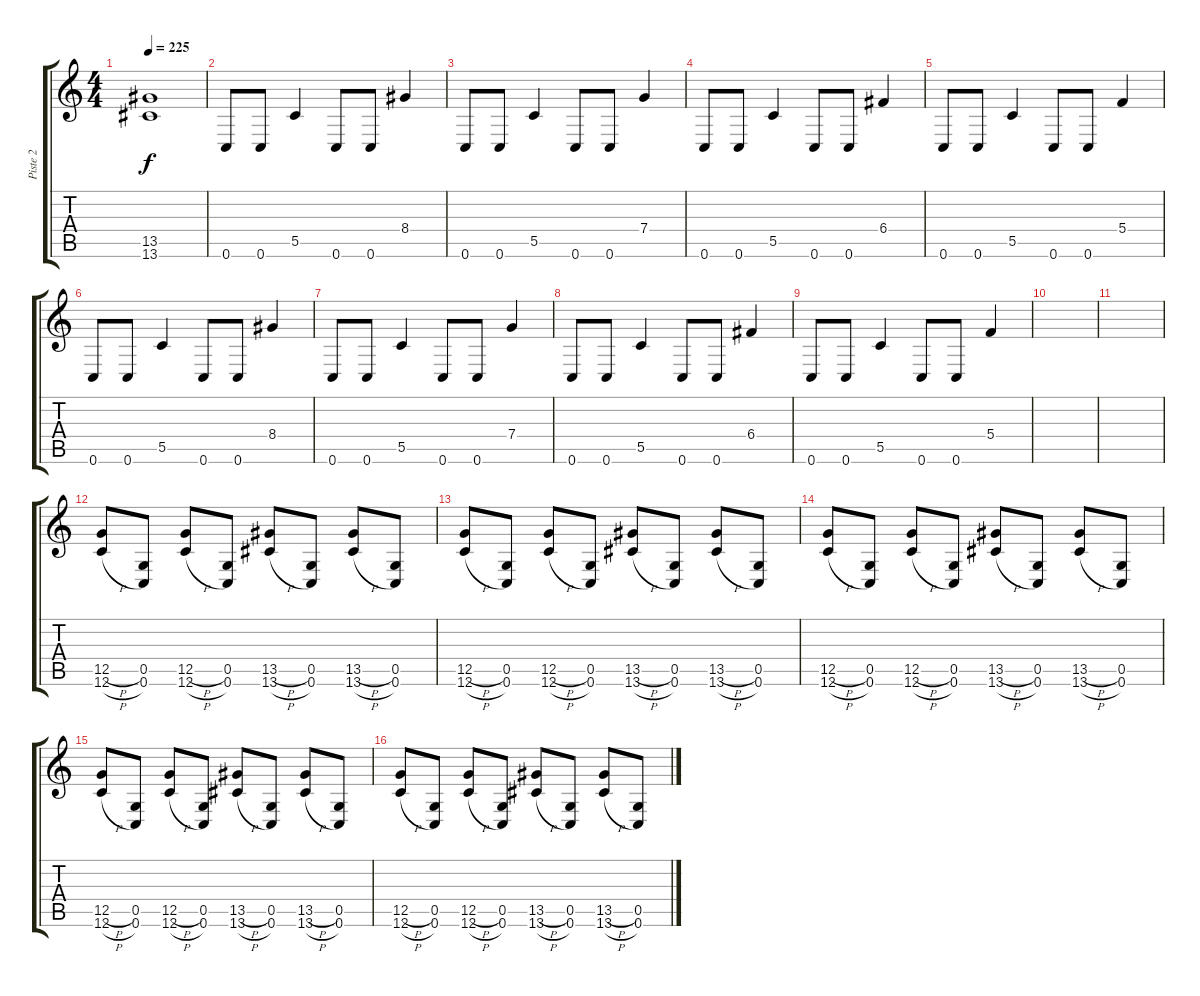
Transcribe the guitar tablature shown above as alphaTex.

\track ("Piste 2" "Piste 2") {instrument distortionguitar}
\staff {score tabs}
\tuning (D4 A3 F3 C3 G2 C2) {hide}
\ts (4 4)
\tempo 225
\clef g2
\ks c
(13.5 13.6).1{dy f} |
0.6.8 0.6.8 5.5.4 0.6.8 0.6.8 8.4.4 |
0.6.8 0.6.8 5.5.4 0.6.8 0.6.8 7.4.4 |
0.6.8 0.6.8 5.5.4 0.6.8 0.6.8 6.4.4 |
0.6.8 0.6.8 5.5.4 0.6.8 0.6.8 5.4.4 |
0.6.8 0.6.8 5.5.4 0.6.8 0.6.8 8.4.4 |
0.6.8 0.6.8 5.5.4 0.6.8 0.6.8 7.4.4 |
0.6.8 0.6.8 5.5.4 0.6.8 0.6.8 6.4.4 |
0.6.8 0.6.8 5.5.4 0.6.8 0.6.8 5.4.4 |
|
|
(12.5{h} 12.6{h}).8 (0.5 0.6).8 (12.5{h} 12.6{h}).8 (0.5 0.6).8 (13.5{h} 13.6{h}).8 (0.5 0.6).8 (13.5{h} 13.6{h}).8 (0.5 0.6).8 |
(12.5{h} 12.6{h}).8 (0.5 0.6).8 (12.5{h} 12.6{h}).8 (0.5 0.6).8 (13.5{h} 13.6{h}).8 (0.5 0.6).8 (13.5{h} 13.6{h}).8 (0.5 0.6).8 |
(12.5{h} 12.6{h}).8 (0.5 0.6).8 (12.5{h} 12.6{h}).8 (0.5 0.6).8 (13.5{h} 13.6{h}).8 (0.5 0.6).8 (13.5{h} 13.6{h}).8 (0.5 0.6).8 |
(12.5{h} 12.6{h}).8 (0.5 0.6).8 (12.5{h} 12.6{h}).8 (0.5 0.6).8 (13.5{h} 13.6{h}).8 (0.5 0.6).8 (13.5{h} 13.6{h}).8 (0.5 0.6).8 |
(12.5{h} 12.6{h}).8 (0.5 0.6).8 (12.5{h} 12.6{h}).8 (0.5 0.6).8 (13.5{h} 13.6{h}).8 (0.5 0.6).8 (13.5{h} 13.6{h}).8 (0.5 0.6).8
